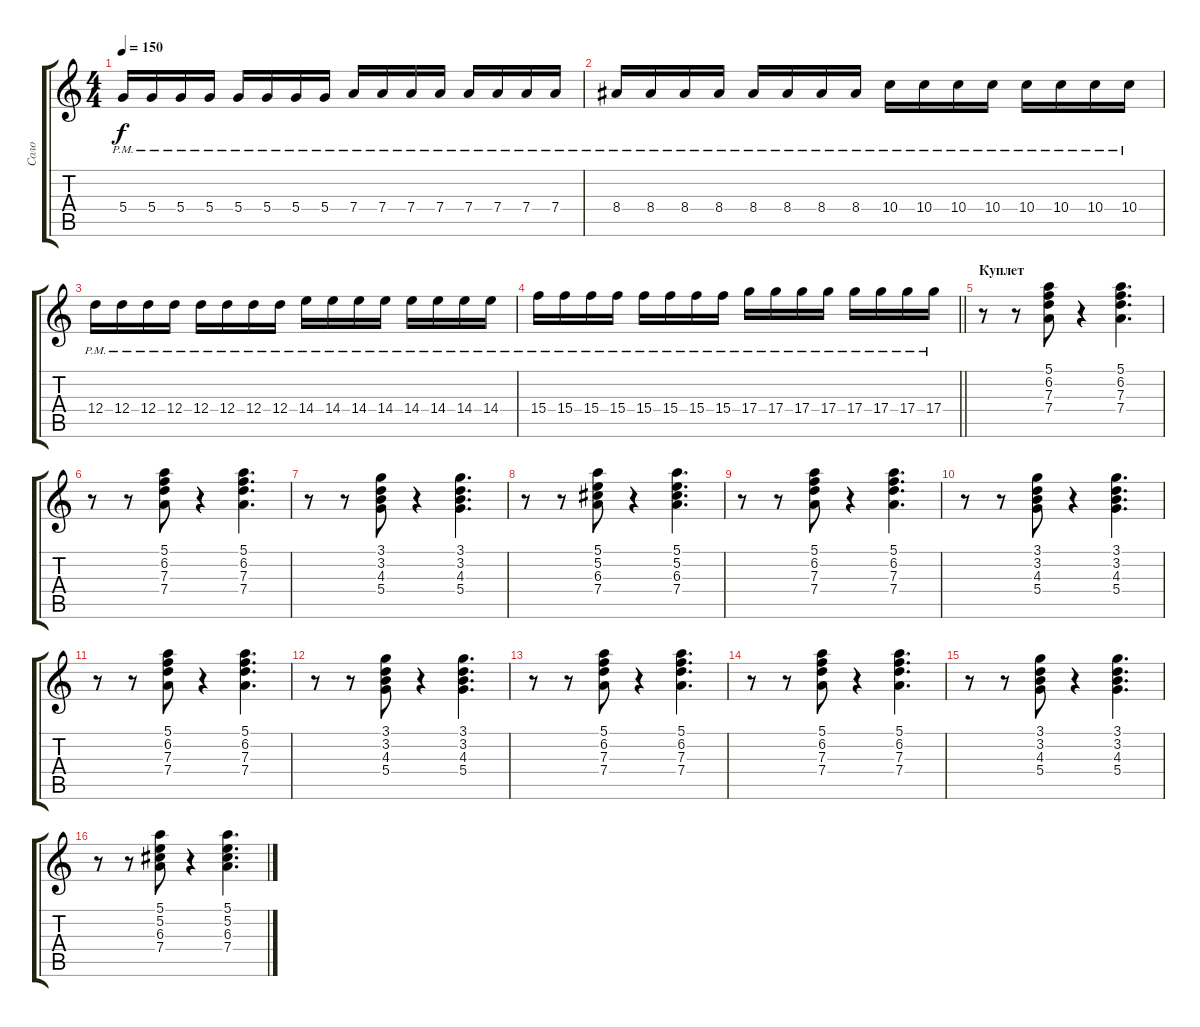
\track ("Соло" "Соло") {instrument overdrivenguitar}
\staff {score tabs}
\tuning (E4 B3 G3 D3 A2 E2) {hide}
\ts (4 4)
\tempo 150
\clef g2
\ks c
5.4{pm}.16{dy f} 5.4{pm}.16 5.4{pm}.16 5.4{pm}.16 5.4{pm}.16 5.4{pm}.16 5.4{pm}.16 5.4{pm}.16 7.4{pm}.16 7.4{pm}.16 7.4{pm}.16 7.4{pm}.16 7.4{pm}.16 7.4{pm}.16 7.4{pm}.16 7.4{pm}.16 |
8.4{pm}.16 8.4{pm}.16 8.4{pm}.16 8.4{pm}.16 8.4{pm}.16 8.4{pm}.16 8.4{pm}.16 8.4{pm}.16 10.4{pm}.16 10.4{pm}.16 10.4{pm}.16 10.4{pm}.16 10.4{pm}.16 10.4{pm}.16 10.4{pm}.16 10.4{pm}.16 |
12.4{pm}.16 12.4{pm}.16 12.4{pm}.16 12.4{pm}.16 12.4{pm}.16 12.4{pm}.16 12.4{pm}.16 12.4{pm}.16 14.4{pm}.16 14.4{pm}.16 14.4{pm}.16 14.4{pm}.16 14.4{pm}.16 14.4{pm}.16 14.4{pm}.16 14.4{pm}.16 |
\barLineRight lightlight
15.4{pm}.16 15.4{pm}.16 15.4{pm}.16 15.4{pm}.16 15.4{pm}.16 15.4{pm}.16 15.4{pm}.16 15.4{pm}.16 17.4{pm}.16 17.4{pm}.16 17.4{pm}.16 17.4{pm}.16 17.4{pm}.16 17.4{pm}.16 17.4{pm}.16 17.4{pm}.16 |
\section ("" "Куплет")
r.8{instrument electricguitarclean} r.8 (5.1 6.2 7.3 7.4).8 r.4 (5.1 6.2 7.3 7.4).4{d} |
r.8 r.8 (5.1 6.2 7.3 7.4).8 r.4 (5.1 6.2 7.3 7.4).4{d} |
r.8 r.8 (3.1 3.2 4.3 5.4).8 r.4 (3.1 3.2 4.3 5.4).4{d} |
r.8 r.8 (5.1 5.2 6.3 7.4).8 r.4 (5.1 5.2 6.3 7.4).4{d} |
r.8 r.8 (5.1 6.2 7.3 7.4).8 r.4 (5.1 6.2 7.3 7.4).4{d} |
r.8 r.8 (3.1 3.2 4.3 5.4).8 r.4 (3.1 3.2 4.3 5.4).4{d} |
r.8 r.8 (5.1 6.2 7.3 7.4).8 r.4 (5.1 6.2 7.3 7.4).4{d} |
r.8 r.8 (3.1 3.2 4.3 5.4).8 r.4 (3.1 3.2 4.3 5.4).4{d} |
r.8{instrument electricguitarclean} r.8 (5.1 6.2 7.3 7.4).8 r.4 (5.1 6.2 7.3 7.4).4{d} |
r.8 r.8 (5.1 6.2 7.3 7.4).8 r.4 (5.1 6.2 7.3 7.4).4{d} |
r.8 r.8 (3.1 3.2 4.3 5.4).8 r.4 (3.1 3.2 4.3 5.4).4{d} |
r.8 r.8 (5.1 5.2 6.3 7.4).8 r.4 (5.1 5.2 6.3 7.4).4{d}
